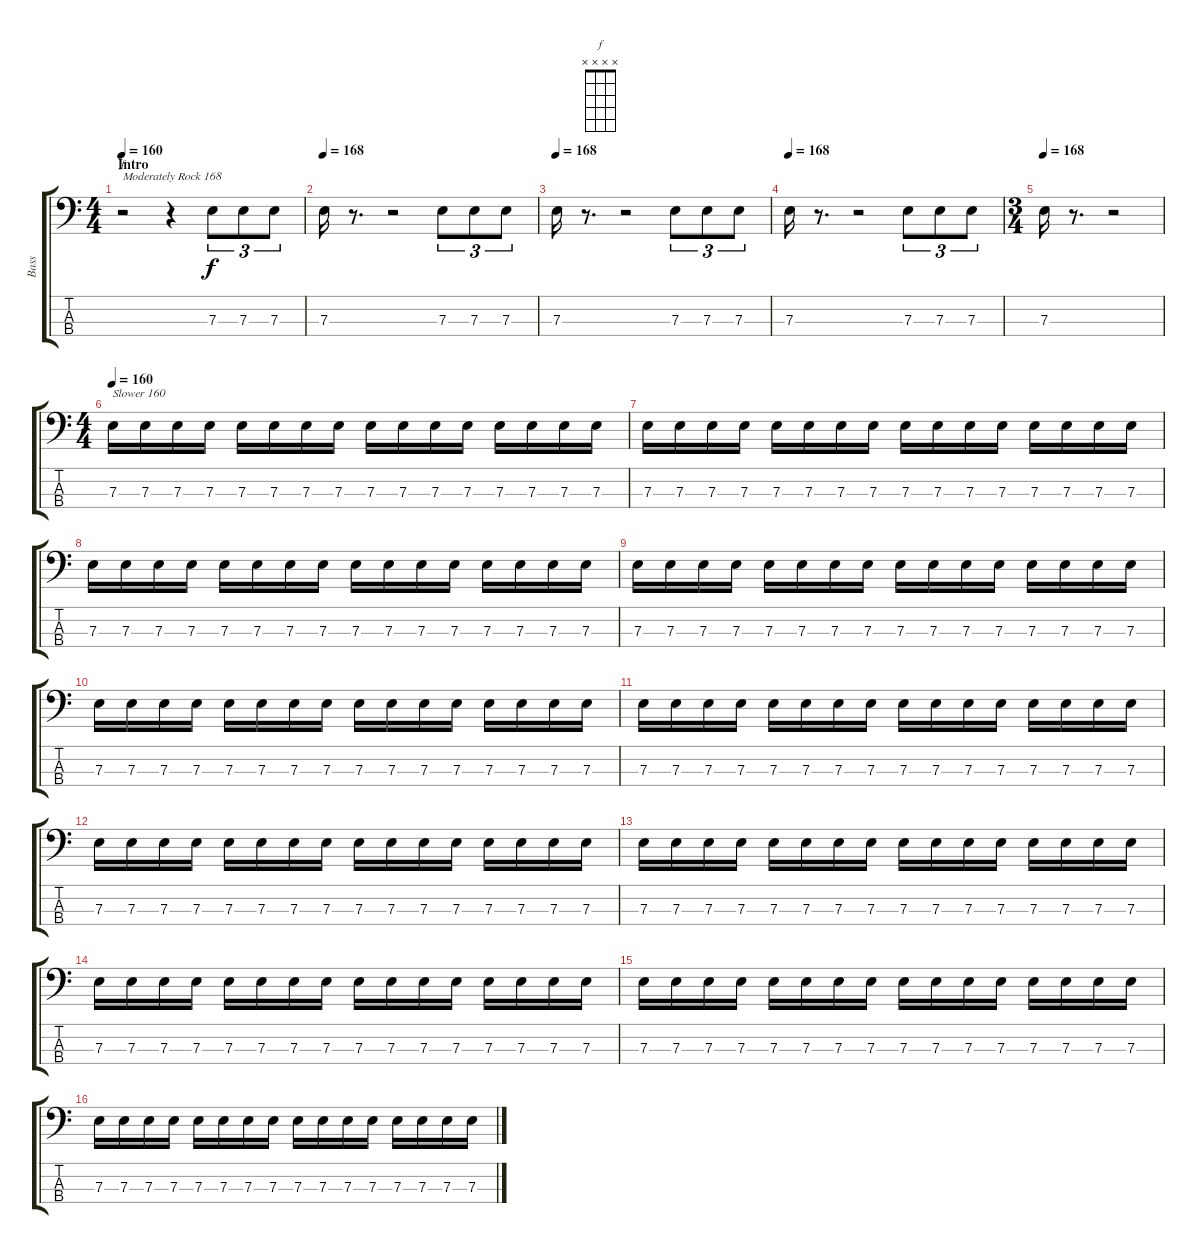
\track ("Bass" "Bass") {instrument electricbassfinger}
\staff {score tabs}
\tuning (G2 D2 A1 E1) {hide}
\chord ("f" x x x x)
\ts (4 4)
\section ("" "Intro")
\tempo 160
\tempo 168
\tempo 160
\clef f4
\ks c
r.2{ch "f" txt "Moderately Rock 168" dy f instrument electricbassfinger} r.4 7.3.8{tu (3 2)} 7.3.8{tu (3 2)} 7.3.8{tu (3 2)} |
\tempo 168
7.3.16 r.8{d} r.2 7.3.8{tu (3 2)} 7.3.8{tu (3 2)} 7.3.8{tu (3 2)} |
\tempo 168
7.3.16 r.8{d} r.2 7.3.8{tu (3 2)} 7.3.8{tu (3 2)} 7.3.8{tu (3 2)} |
\tempo 168
7.3.16 r.8{d} r.2 7.3.8{tu (3 2)} 7.3.8{tu (3 2)} 7.3.8{tu (3 2)} |
\ts (3 4)
\tempo 168
7.3.16 r.8{d} r.2 |
\ts (4 4)
\tempo 160
7.3.16{txt "Slower 160" volume 12} 7.3.16 7.3.16 7.3.16 7.3.16 7.3.16 7.3.16 7.3.16 7.3.16 7.3.16 7.3.16 7.3.16 7.3.16 7.3.16 7.3.16 7.3.16 |
7.3.16{volume 12} 7.3.16 7.3.16 7.3.16 7.3.16 7.3.16 7.3.16 7.3.16 7.3.16 7.3.16 7.3.16 7.3.16 7.3.16 7.3.16 7.3.16 7.3.16 |
7.3.16{volume 12} 7.3.16 7.3.16 7.3.16 7.3.16 7.3.16 7.3.16 7.3.16 7.3.16 7.3.16 7.3.16 7.3.16 7.3.16 7.3.16 7.3.16 7.3.16 |
7.3.16{volume 12} 7.3.16 7.3.16 7.3.16 7.3.16 7.3.16 7.3.16 7.3.16 7.3.16 7.3.16 7.3.16 7.3.16 7.3.16 7.3.16 7.3.16 7.3.16 |
7.3.16{volume 12} 7.3.16 7.3.16 7.3.16 7.3.16 7.3.16 7.3.16 7.3.16 7.3.16 7.3.16 7.3.16 7.3.16 7.3.16 7.3.16 7.3.16 7.3.16 |
7.3.16{volume 12} 7.3.16 7.3.16 7.3.16 7.3.16 7.3.16 7.3.16 7.3.16 7.3.16 7.3.16 7.3.16 7.3.16 7.3.16 7.3.16 7.3.16 7.3.16 |
7.3.16{volume 12} 7.3.16 7.3.16 7.3.16 7.3.16 7.3.16 7.3.16 7.3.16 7.3.16 7.3.16 7.3.16 7.3.16 7.3.16 7.3.16 7.3.16 7.3.16 |
7.3.16{volume 12} 7.3.16 7.3.16 7.3.16 7.3.16 7.3.16 7.3.16 7.3.16 7.3.16 7.3.16 7.3.16 7.3.16 7.3.16 7.3.16 7.3.16 7.3.16 |
7.3.16{volume 12} 7.3.16 7.3.16 7.3.16 7.3.16 7.3.16 7.3.16 7.3.16 7.3.16 7.3.16 7.3.16 7.3.16 7.3.16 7.3.16 7.3.16 7.3.16 |
7.3.16{volume 12} 7.3.16 7.3.16 7.3.16 7.3.16 7.3.16 7.3.16 7.3.16 7.3.16 7.3.16 7.3.16 7.3.16 7.3.16 7.3.16 7.3.16 7.3.16 |
7.3.16{volume 12} 7.3.16 7.3.16 7.3.16 7.3.16 7.3.16 7.3.16 7.3.16 7.3.16 7.3.16 7.3.16 7.3.16 7.3.16 7.3.16 7.3.16 7.3.16
